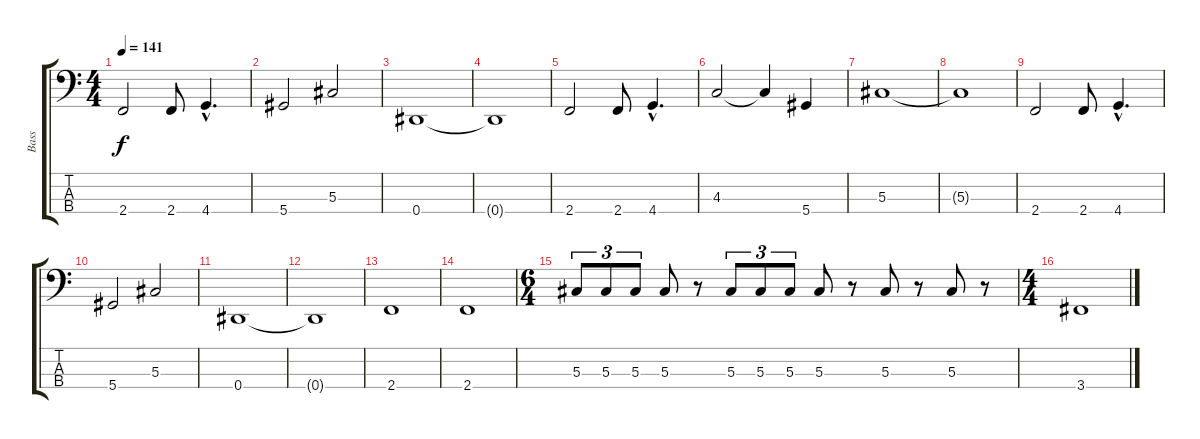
\track ("Bass" "Bass") {instrument fretlessbass}
\staff {score tabs}
\tuning (Gb2 Db2 Ab1 Eb1) {hide}
\ts (4 4)
\tempo 141
\clef f4
\ks c
2.4.2{dy f} 2.4.8 4.4{hac}.4{d} |
5.4.2 5.3.2 |
0.4.1 |
0.4{t}.1 |
2.4.2 2.4.8 4.4{hac}.4{d} |
4.3.2 4.3{t}.4 5.4.4 |
5.3.1 |
5.3{t}.1 |
2.4.2 2.4.8 4.4{hac}.4{d} |
5.4.2 5.3.2 |
0.4.1 |
0.4{t}.1 |
2.4.1 |
2.4.1 |
\ts (6 4)
5.3.8{tu (3 2)} 5.3.8{tu (3 2)} 5.3.8{tu (3 2)} 5.3.8 r.8 5.3.8{tu (3 2)} 5.3.8{tu (3 2)} 5.3.8{tu (3 2)} 5.3.8 r.8 5.3.8 r.8 5.3.8 r.8 |
\ts (4 4)
3.4.1
